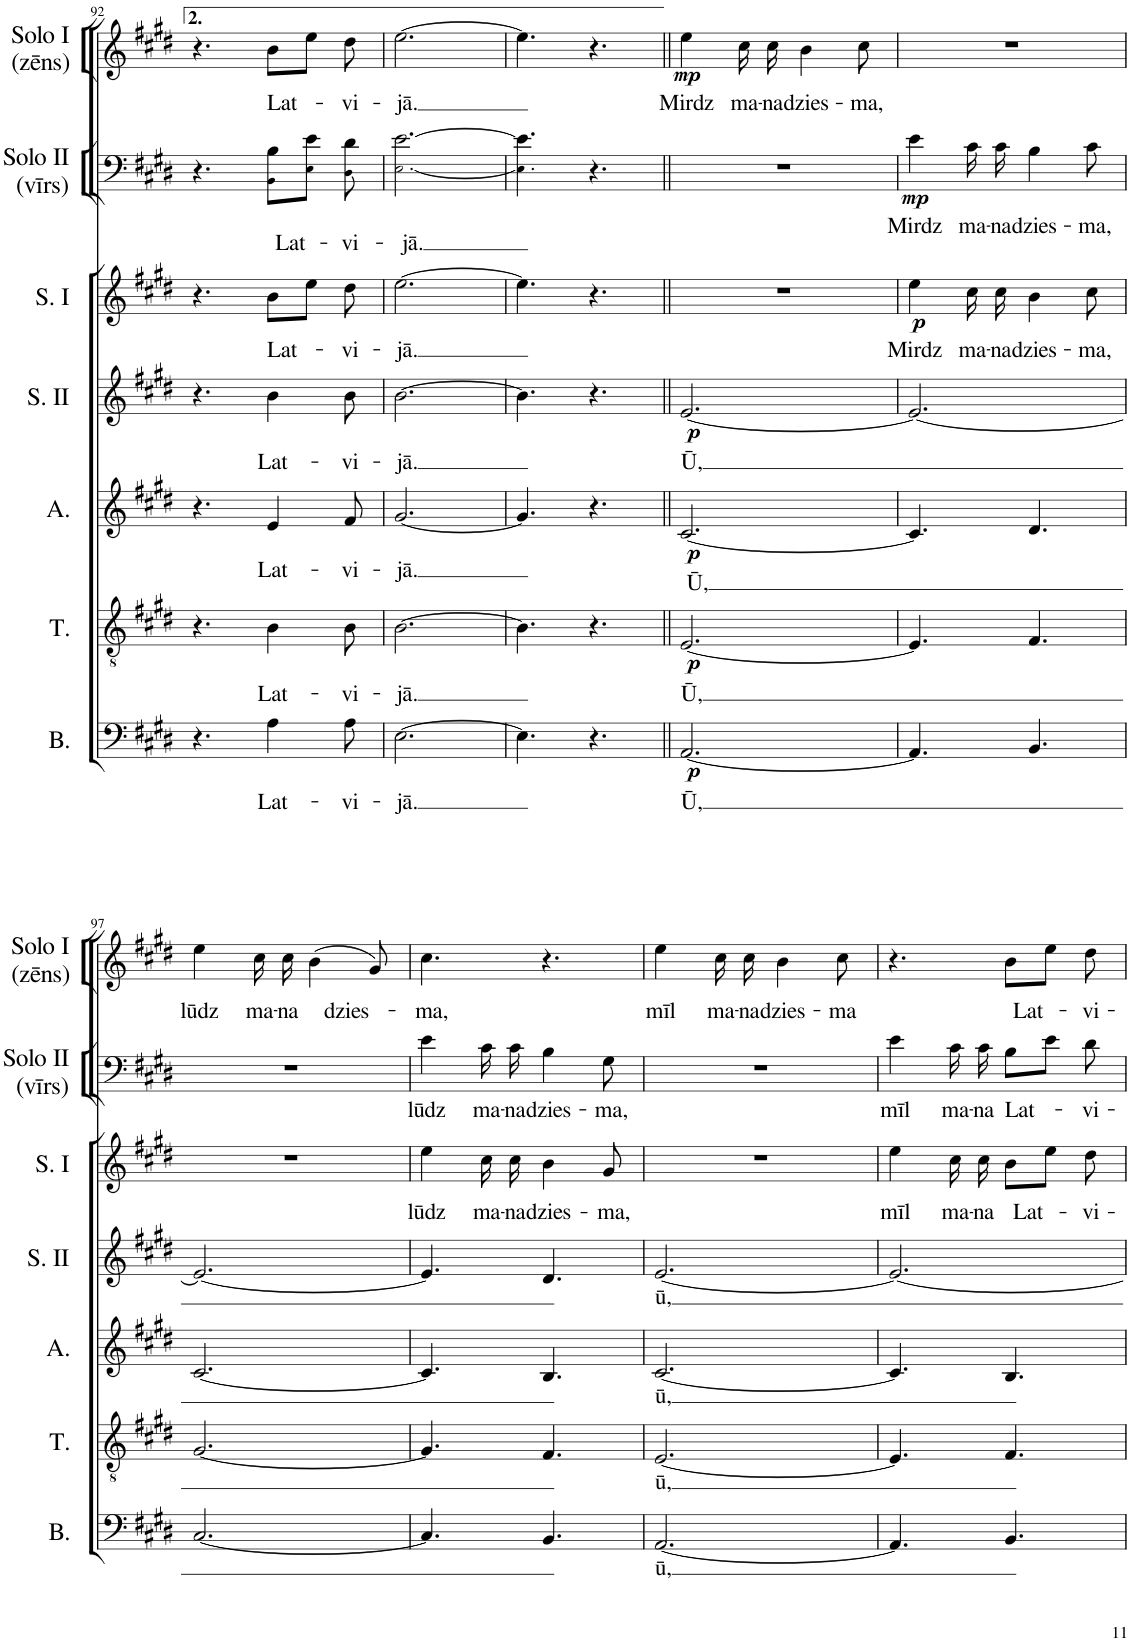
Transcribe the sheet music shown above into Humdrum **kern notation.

**kern	**text	**dynam	**kern	**text	**dynam	**kern	**text	**dynam	**kern	**text	**dynam	**kern	**text	**dynam	**kern	**text	**dynam	**kern	**text	**dynam
*part7	*part7	*part7	*part6	*part6	*part6	*part5	*part5	*part5	*part4	*part4	*part4	*part3	*part3	*part3	*part2	*part2	*part2	*part1	*part1	*part1
*staff7	*staff7	*staff7	*staff6	*staff6	*staff6	*staff5	*staff5	*staff5	*staff4	*staff4	*staff4	*staff3	*staff3	*staff3	*staff2	*staff2	*staff2	*staff1	*staff1	*staff1
*I"Bass	*	*	*I"Tenor	*	*	*I"Alto	*	*	*I"Soprano II	*	*	*I"Soprano I	*	*	*I"Solo II (vīrs)	*	*	*I"Solo I (zēns)	*	*
*I'B.	*	*	*I'T.	*	*	*I'A.	*	*	*I'S. II	*	*	*I'S. I	*	*	*I'Solo II (vīrs)	*	*	*I'Solo I (zēns)	*	*
!!LO:PB:g=z
*clefF4	*	*	*clefGv2	*	*	*clefG2	*	*	*clefG2	*	*	*clefG2	*	*	*clefF4	*	*	*clefG2	*	*
*k[f#c#g#d#]	*	*	*k[f#c#g#d#]	*	*	*k[f#c#g#d#]	*	*	*k[f#c#g#d#]	*	*	*k[f#c#g#d#]	*	*	*k[f#c#g#d#]	*	*	*k[f#c#g#d#]	*	*
*M6/8	*	*	*M6/8	*	*	*M6/8	*	*	*M6/8	*	*	*M6/8	*	*	*M6/8	*	*	*M6/8	*	*
=92	=92	=92	=92	=92	=92	=92	=92	=92	=92	=92	=92	=92	=92	=92	=92	=92	=92	=92	=92	=92
4.r	.	.	4.r	.	.	4.r	.	.	4.r	.	.	4.r	.	.	4.r	.	.	4.r	.	.
!	!LO:LY:b	!	!	!LO:LY:b	!	!	!LO:LY:b	!	!	!LO:LY:b	!	!	!LO:LY:b	!	!	!LO:LY:b	!	!	!LO:LY:b	!
4A\	Lat-	.	4B\	Lat-	.	4e/	Lat-	.	4b\	Lat-	.	8b\L	Lat-	.	8BB!\ 8B\L	Lat-	.	8b\L	Lat-	.
.	.	.	.	.	.	.	.	.	.	.	.	8ee\J	.	.	8E!\ 8e\J	.	.	8ee\J	.	.
!	!LO:LY:b	!	!	!LO:LY:b	!	!	!LO:LY:b	!	!	!LO:LY:b	!	!	!LO:LY:b	!	!	!LO:LY:b	!	!	!LO:LY:b	!
8A\	-vi-	.	8B\	-vi-	.	8f#/	-vi-	.	8b\	-vi-	.	8dd#\	-vi-	.	8D#!\ 8d#\	-vi-	.	8dd#\	-vi-	.
=93	=93	=93	=93	=93	=93	=93	=93	=93	=93	=93	=93	=93	=93	=93	=93	=93	=93	=93	=93	=93
!	!LO:LY:b	!	!	!LO:LY:b	!	!	!LO:LY:b	!	!	!LO:LY:b	!	!	!LO:LY:b	!	!	!LO:LY:b	!	!	!LO:LY:b	!
[2.E\	-jā.	.	[2.B\	-jā.	.	[2.g#/	-jā.	.	[2.b\	-jā.	.	[2.ee\	-jā.	.	[2.E!\ [2.e\	-jā.	.	[2.ee\	-jā.	.
=94	=94	=94	=94	=94	=94	=94	=94	=94	=94	=94	=94	=94	=94	=94	=94	=94	=94	=94	=94	=94
4.E\]	.	.	4.B\]	.	.	4.g#/]	.	.	4.b\]	.	.	4.ee\]	.	.	4.E!\] 4.e\]	.	.	4.ee\]	.	.
4.r	.	.	4.r	.	.	4.r	.	.	4.r	.	.	4.r	.	.	4.r	.	.	4.r	.	.
=95||	=95||	=95||	=95||	=95||	=95||	=95||	=95||	=95||	=95||	=95||	=95||	=95||	=95||	=95||	=95||	=95||	=95||	=95||	=95||	=95||
!	!LO:LY:b	!LO:DY:b	!	!LO:LY:b	!LO:DY:b	!	!LO:LY:b	!LO:DY:b	!	!LO:LY:b	!LO:DY:b	!	!	!	!	!	!	!	!LO:LY:b	!LO:DY:b
[2.AA/	Ū,	p	[2.E/	Ū,	p	[2.c#/	Ū,	p	[2.e/	Ū,	p	2.r	.	.	2.r	.	.	4ee\	Mirdz	mp
!	!	!	!	!	!	!	!	!	!	!	!	!	!	!	!	!	!	!	!LO:LY:b	!
.	.	.	.	.	.	.	.	.	.	.	.	.	.	.	.	.	.	16cc#\	ma-	.
!	!	!	!	!	!	!	!	!	!	!	!	!	!	!	!	!	!	!	!LO:LY:b	!
.	.	.	.	.	.	.	.	.	.	.	.	.	.	.	.	.	.	16cc#\	-na	.
!	!	!	!	!	!	!	!	!	!	!	!	!	!	!	!	!	!	!	!LO:LY:b	!
.	.	.	.	.	.	.	.	.	.	.	.	.	.	.	.	.	.	4b\	dzies-	.
!	!	!	!	!	!	!	!	!	!	!	!	!	!	!	!	!	!	!	!LO:LY:b	!
.	.	.	.	.	.	.	.	.	.	.	.	.	.	.	.	.	.	8cc#\	-ma,	.
=96	=96	=96	=96	=96	=96	=96	=96	=96	=96	=96	=96	=96	=96	=96	=96	=96	=96	=96	=96	=96
!	!	!	!	!	!	!	!	!	!	!	!	!	!LO:LY:b	!LO:DY:b	!	!LO:LY:b	!LO:DY:b	!	!	!
4.AA/]	.	.	4.E/]	.	.	4.c#/]	.	.	2.e/_	.	.	4ee\	Mirdz	p	4e\	Mirdz	mp	2.r	.	.
!	!	!	!	!	!	!	!	!	!	!	!	!	!LO:LY:b	!	!	!LO:LY:b	!	!	!	!
.	.	.	.	.	.	.	.	.	.	.	.	16cc#\	ma-	.	16c#\	ma-	.	.	.	.
!	!	!	!	!	!	!	!	!	!	!	!	!	!LO:LY:b	!	!	!LO:LY:b	!	!	!	!
.	.	.	.	.	.	.	.	.	.	.	.	16cc#\	-na	.	16c#\	-na	.	.	.	.
!	!	!	!	!	!	!	!	!	!	!	!	!	!LO:LY:b	!	!	!LO:LY:b	!	!	!	!
4.BB/	.	.	4.F#/	.	.	4.d#/	.	.	.	.	.	4b\	dzies-	.	4B\	dzies-	.	.	.	.
!	!	!	!	!	!	!	!	!	!	!	!	!	!LO:LY:b	!	!	!LO:LY:b	!	!	!	!
.	.	.	.	.	.	.	.	.	.	.	.	8cc#\	-ma,	.	8c#\	-ma,	.	.	.	.
!!LO:LB:g=z
=97	=97	=97	=97	=97	=97	=97	=97	=97	=97	=97	=97	=97	=97	=97	=97	=97	=97	=97	=97	=97
!	!	!	!	!	!	!	!	!	!	!	!	!	!	!	!	!	!	!	!LO:LY:b	!
[2.C#/	.	.	[2.G#/	.	.	[2.c#/	.	.	2.e/_	.	.	2.r	.	.	2.r	.	.	4ee\	lūdz	.
!	!	!	!	!	!	!	!	!	!	!	!	!	!	!	!	!	!	!	!LO:LY:b	!
.	.	.	.	.	.	.	.	.	.	.	.	.	.	.	.	.	.	16cc#\	ma-	.
!	!	!	!	!	!	!	!	!	!	!	!	!	!	!	!	!	!	!	!LO:LY:b	!
.	.	.	.	.	.	.	.	.	.	.	.	.	.	.	.	.	.	16cc#\	-na	.
!	!	!	!	!	!	!	!	!	!	!	!	!	!	!	!	!	!	!	!LO:LY:b	!
.	.	.	.	.	.	.	.	.	.	.	.	.	.	.	.	.	.	(4b\	dzies-	.
.	.	.	.	.	.	.	.	.	.	.	.	.	.	.	.	.	.	8g#/)	.	.
=98	=98	=98	=98	=98	=98	=98	=98	=98	=98	=98	=98	=98	=98	=98	=98	=98	=98	=98	=98	=98
!	!	!	!	!	!	!	!	!	!	!	!	!	!LO:LY:b	!	!	!LO:LY:b	!	!	!LO:LY:b	!
4.C#/]	.	.	4.G#/]	.	.	4.c#/]	.	.	4.e/]	.	.	4ee\	lūdz	.	4e\	lūdz	.	4.cc#\	-ma,	.
!	!	!	!	!	!	!	!	!	!	!	!	!	!LO:LY:b	!	!	!LO:LY:b	!	!	!	!
.	.	.	.	.	.	.	.	.	.	.	.	16cc#\	ma-	.	16c#\	ma-	.	.	.	.
!	!	!	!	!	!	!	!	!	!	!	!	!	!LO:LY:b	!	!	!LO:LY:b	!	!	!	!
.	.	.	.	.	.	.	.	.	.	.	.	16cc#\	-na	.	16c#\	-na	.	.	.	.
!	!	!	!	!	!	!	!	!	!	!	!	!	!LO:LY:b	!	!	!LO:LY:b	!	!	!	!
4.BB/	.	.	4.F#/	.	.	4.B/	.	.	4.d#/	.	.	4b\	dzies-	.	4B\	dzies-	.	4.r	.	.
!	!	!	!	!	!	!	!	!	!	!	!	!	!LO:LY:b	!	!	!LO:LY:b	!	!	!	!
.	.	.	.	.	.	.	.	.	.	.	.	8g#/	-ma,	.	8G#\	-ma,	.	.	.	.
=99	=99	=99	=99	=99	=99	=99	=99	=99	=99	=99	=99	=99	=99	=99	=99	=99	=99	=99	=99	=99
!	!LO:LY:b	!	!	!LO:LY:b	!	!	!LO:LY:b	!	!	!LO:LY:b	!	!	!	!	!	!	!	!	!LO:LY:b	!
[2.AA/	ū,	.	[2.E/	ū,	.	[2.c#/	ū,	.	[2.e/	ū,	.	2.r	.	.	2.r	.	.	4ee\	mīl	.
!	!	!	!	!	!	!	!	!	!	!	!	!	!	!	!	!	!	!	!LO:LY:b	!
.	.	.	.	.	.	.	.	.	.	.	.	.	.	.	.	.	.	16cc#\	ma-	.
!	!	!	!	!	!	!	!	!	!	!	!	!	!	!	!	!	!	!	!LO:LY:b	!
.	.	.	.	.	.	.	.	.	.	.	.	.	.	.	.	.	.	16cc#\	-na	.
!	!	!	!	!	!	!	!	!	!	!	!	!	!	!	!	!	!	!	!LO:LY:b	!
.	.	.	.	.	.	.	.	.	.	.	.	.	.	.	.	.	.	4b\	dzies-	.
!	!	!	!	!	!	!	!	!	!	!	!	!	!	!	!	!	!	!	!LO:LY:b	!
.	.	.	.	.	.	.	.	.	.	.	.	.	.	.	.	.	.	8cc#\	-ma	.
=100	=100	=100	=100	=100	=100	=100	=100	=100	=100	=100	=100	=100	=100	=100	=100	=100	=100	=100	=100	=100
!	!	!	!	!	!	!	!	!	!	!	!	!	!LO:LY:b	!	!	!LO:LY:b	!	!	!	!
4.AA/]	.	.	4.E/]	.	.	4.c#/]	.	.	2.e/_	.	.	4ee\	mīl	.	4e\	mīl	.	4.r	.	.
!	!	!	!	!	!	!	!	!	!	!	!	!	!LO:LY:b	!	!	!LO:LY:b	!	!	!	!
.	.	.	.	.	.	.	.	.	.	.	.	16cc#\	ma-	.	16c#\	ma-	.	.	.	.
!	!	!	!	!	!	!	!	!	!	!	!	!	!LO:LY:b	!	!	!LO:LY:b	!	!	!	!
.	.	.	.	.	.	.	.	.	.	.	.	16cc#\	-na	.	16c#\	-na	.	.	.	.
!	!	!	!	!	!	!	!	!	!	!	!	!	!LO:LY:b	!	!	!LO:LY:b	!	!	!LO:LY:b	!
4.BB/	.	.	4.F#/	.	.	4.B/	.	.	.	.	.	8b\L	Lat-	.	8B\L	Lat-	.	8b\L	Lat-	.
.	.	.	.	.	.	.	.	.	.	.	.	8ee\J	.	.	8e\J	.	.	8ee\J	.	.
!	!	!	!	!	!	!	!	!	!	!	!	!	!LO:LY:b	!	!	!LO:LY:b	!	!	!LO:LY:b	!
.	.	.	.	.	.	.	.	.	.	.	.	8dd#\	-vi-	.	8d#\	-vi-	.	8dd#\	-vi-	.
=	=	=	=	=	=	=	=	=	=	=	=	=	=	=	=	=	=	=	=	=
*-	*-	*-	*-	*-	*-	*-	*-	*-	*-	*-	*-	*-	*-	*-	*-	*-	*-	*-	*-	*-
